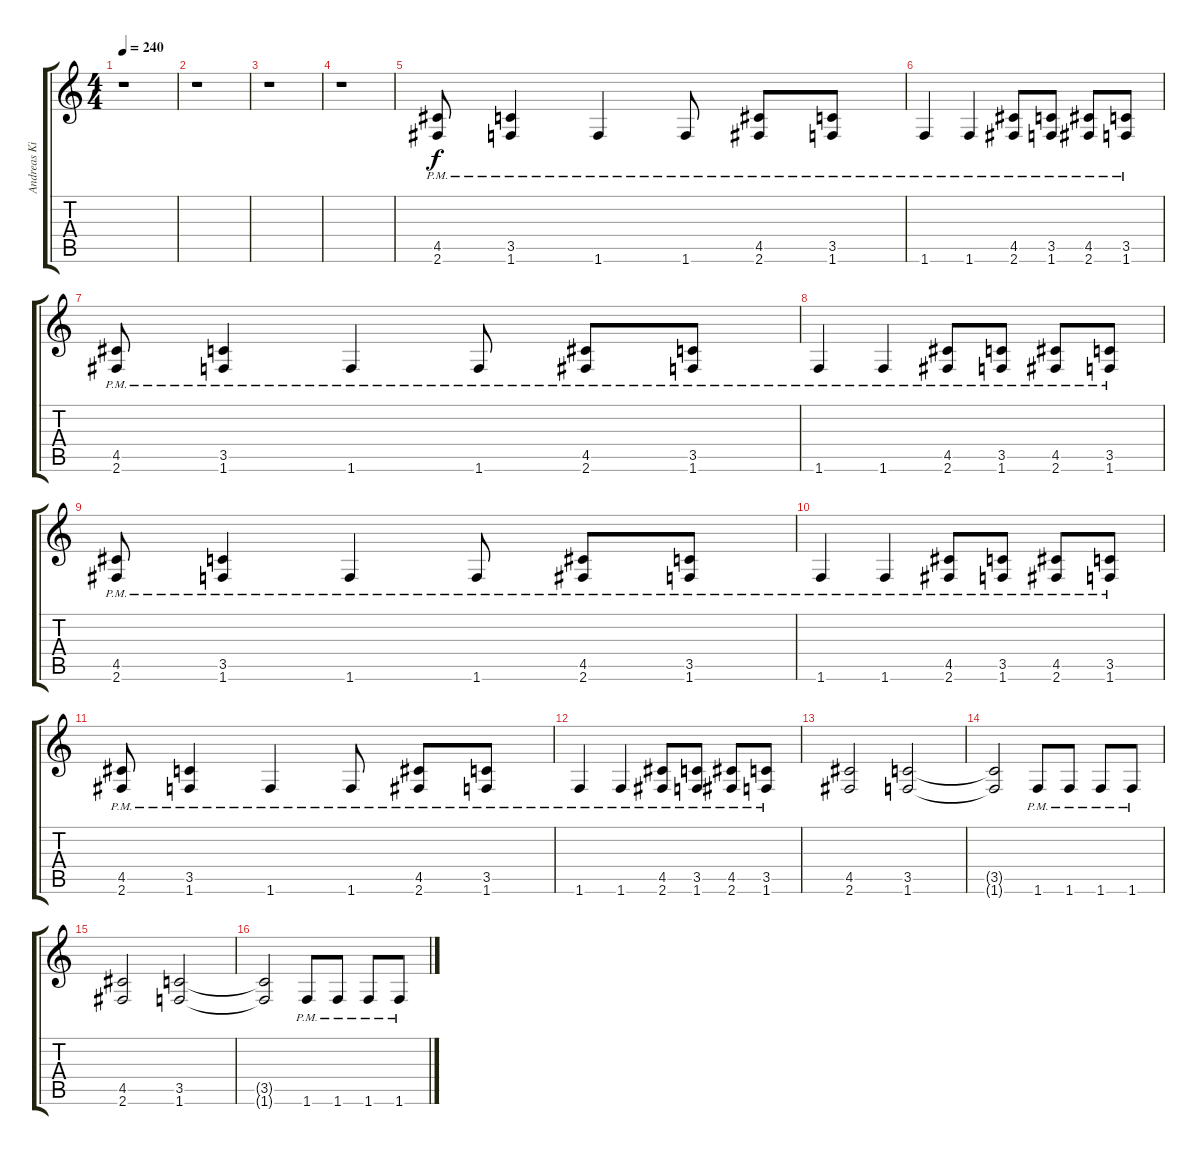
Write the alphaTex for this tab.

\track ("Andreas Kisser" "Andreas Ki") {instrument distortionguitar}
\staff {score tabs}
\tuning (E4 B3 G3 D3 A2 E2) {hide}
\ts (4 4)
\tempo 240
\clef g2
\ks c
r.1{dy f instrument distortionguitar} |
r.1 |
r.1 |
r.1 |
\section ("" "")
(4.5{pm} 2.6{pm}).8 (3.5{pm} 1.6{pm}).4 1.6{pm}.4 1.6{pm}.8 (4.5{pm} 2.6{pm}).8 (3.5{pm} 1.6{pm}).8 |
1.6{pm}.4 1.6{pm}.4 (4.5{pm} 2.6{pm}).8 (3.5{pm} 1.6{pm}).8 (4.5{pm} 2.6{pm}).8 (3.5{pm} 1.6{pm}).8 |
(4.5{pm} 2.6{pm}).8 (3.5{pm} 1.6{pm}).4 1.6{pm}.4 1.6{pm}.8 (4.5{pm} 2.6{pm}).8 (3.5{pm} 1.6{pm}).8 |
1.6{pm}.4 1.6{pm}.4 (4.5{pm} 2.6{pm}).8 (3.5{pm} 1.6{pm}).8 (4.5{pm} 2.6{pm}).8 (3.5{pm} 1.6{pm}).8 |
(4.5{pm} 2.6{pm}).8 (3.5{pm} 1.6{pm}).4 1.6{pm}.4 1.6{pm}.8 (4.5{pm} 2.6{pm}).8 (3.5{pm} 1.6{pm}).8 |
1.6{pm}.4 1.6{pm}.4 (4.5{pm} 2.6{pm}).8 (3.5{pm} 1.6{pm}).8 (4.5{pm} 2.6{pm}).8 (3.5{pm} 1.6{pm}).8 |
(4.5{pm} 2.6{pm}).8 (3.5{pm} 1.6{pm}).4 1.6{pm}.4 1.6{pm}.8 (4.5{pm} 2.6{pm}).8 (3.5{pm} 1.6{pm}).8 |
1.6{pm}.4 1.6{pm}.4 (4.5{pm} 2.6{pm}).8 (3.5{pm} 1.6{pm}).8 (4.5{pm} 2.6{pm}).8 (3.5{pm} 1.6{pm}).8 |
\section ("" "")
(4.5 2.6).2 (3.5 1.6).2 |
(3.5{t} 1.6{t}).2 1.6{pm}.8 1.6{pm}.8 1.6{pm}.8 1.6{pm}.8 |
(4.5 2.6).2 (3.5 1.6).2 |
(3.5{t} 1.6{t}).2 1.6{pm}.8 1.6{pm}.8 1.6{pm}.8 1.6{pm}.8
